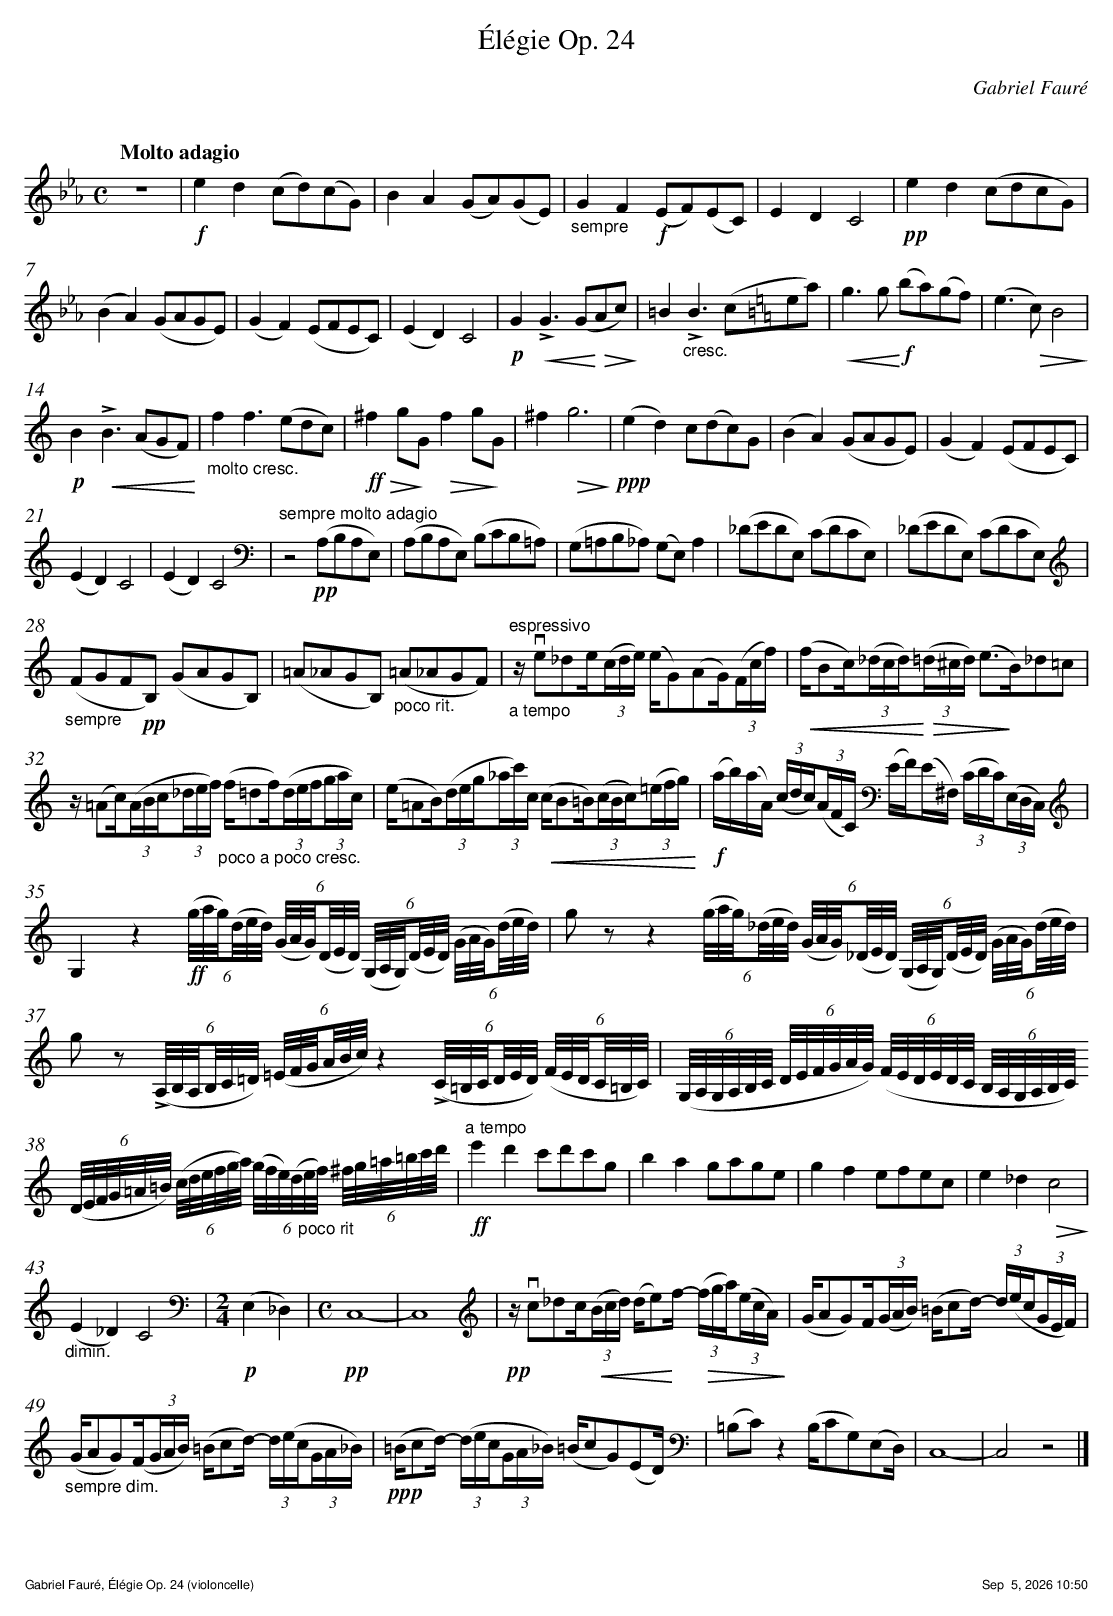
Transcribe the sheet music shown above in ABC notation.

X:1
T:Élégie Op. 24
C:Gabriel Fauré
L:1/8
Q:1/4=60
Q:"Molto adagio"
M:C
K:Cm CLEFFA
Z | +f+e2 d2 (cd)(cG) | B2 A2 (GA)(GE) | "_sempre"G2 F2 +f+(EF)(EC) | E2 D2 C4 | +pp+e2 d2 (cdcG) |
(B2 A2) (GAGE) | (G2 F2) (EFEC) | (E2 D2) C4 | +p+G2 +<(++>+G3 (G+<)++>(+Ac) +>)+ | =B2 "_cresc."+>+B3 (c[K:CLEFUT]ea) |+<(+g3 g +<)++f+(ba)(gf) | (e3 +>(+c) B4 +>)+ |
+p+B2 +<(++>+B3 (AGF) +<)+|"_molto cresc."f2 f3 (edc) | +ff++>(+^f2 g+>)+G +>(+f2 g+>)+G | ^f2 +>(+g6 +>)+|+ppp+(e2 d2) c(dc)G |[K:CLEFFA](B2 A2) (GAGE) | (G2 F2) (EFEC) |
(E2 D2) C4 | (E2 D2) C4 | "^sempre molto adagio" z4 +pp+(A,B,A,E,) | (A,B,A,E,) (B,CB,=A,) | (G,=A,B,_A,) (G,E,) A,2 | (_DEDE,) (CDCE,) | (_DEDE,) (CDCE,) |
"_sempre"(FGF+pp+B,) (GAGB,) | (=A_AGB,) "_poco rit."(=A_AGF)|[K:CLEFUT][L:1/16]"^espressivo""_a tempo"z+downbow+e2_d2e+beambr1+((3cde) (eG2)(A2G)+beambr1+((3Fcf) | +<(+(fB2c)+beambr1+((3_dcd)+<)++>(++beambr1+((3=d^cd) (e3+>)+B)_d2=c2 |
z(=A2c)+beambr1+((3ABc+beambr1+(3_def) "_poco a poco cresc."(f=d2f)+beambr1+((3def+beambr1+(3gac) | (e=A2B)+beambr1+((3deg+beambr1+(3_ac')c +<(+(cB2=B)+beambr1+((3cBc)+beambr1+((3=efg) +<)+|+f+(ab)(aA) [K:CLEFFA]((3cdc)+beambr1+((3AFC) (EF)+beambr1+(E^F,) ((3CDC)+beambr1+((3E,D,C,) |
G,4 z4 +ff+[L:1/32](6:4(gag)+beambr1+(ded) (6:4(GAG)+beambr1+(DED) (6:4(G,A,G,)+beambr1+(DED) (6:4(GAG)+beambr1+(ded) | g4z4 z8 (6:4(gag)+beambr1+(_ded) (6:4(GAG)+beambr1+(_DED) (6:4(G,A,G,)+beambr1+(DED) (6:4(GAG)+beambr1+(ded) |
g4 z4 (6:4(+>+A,B,A,+beambr1+B,C=D) (6:4(=EFG+beambr1+ABc) z8 (6:4(+>+C=B,C+beambr1+DED) (6:4(FED+beambr1+C=B,C) | ((6:4G,A,G,A,B,C (6:4DEFGAG) ((6:4FEDEDC (6:4B,A,G,A,B,C)
(6:4(DEFG=A=B) [K:CLEFUT](6:4(cdefga) (6:4(gfe)(d"_poco rit"ef) (6:4+_+^f+_+g+_+=a+_+=b+_+c'+_+d' |[L:1/8] "^a tempo"+ff+e'2 d'2 c'd'c'g | b2 a2 gage | g2 f2 efec | e2 _d2 +>(+c4 +>)+|
[K:CLEFFA]"_dimin."(E2 _D2) C4 |[M:2/4]+p+(E,2 _D,2) |[M:C]+pp+C,8- | C,8 |[K:CLEFUT][L:1/16]+pp+z +downbow+c2_d2c+beambr1++<(+(3(Bcd) (de2)+<)+f- +>(+(3(fga)+beambr1+(3(ecA) +>)+|[K:CLEFFA](GA2G2)F+beambr1+(3(GAB) (=Bc2d-) (3d(ec+beambr1+(3GEF) |
"_sempre dim."(GA2G2)(F+beambr1+(3GAB) (=Bc2d-) (3d(ec+beambr1+(3GA_B) | +ppp+(=Bc2d-) ((3dec+beambr1+(3GA_B) (=Bc2G2)(E2D) | (=B,2C2) z4 (B,C2G,2)(E,2D,) | C,16- | C,8 z8 |]
